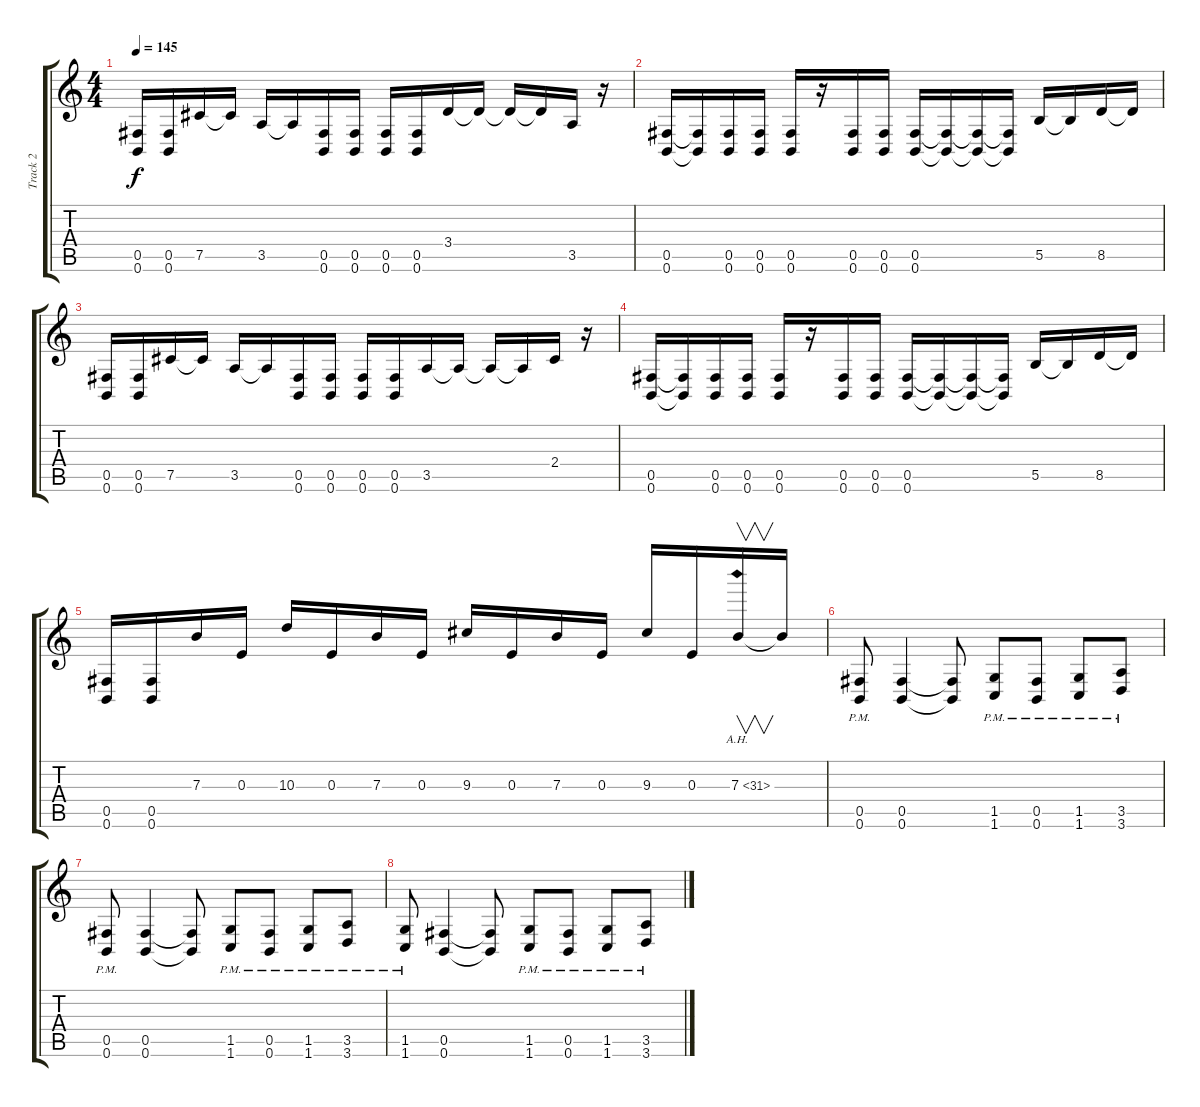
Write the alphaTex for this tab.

\track ("Track 2" "Track 2") {instrument distortionguitar}
\staff {score tabs}
\tuning (Db4 Ab3 E3 B2 Gb2 B1) {hide}
\ts (4 4)
\tempo 145
\clef g2
\ks c
(0.5 0.6).16{dy f} (0.5 0.6).16 7.5.16 7.5{t}.16 3.5.16 3.5{t}.16 (0.5 0.6).16 (0.5 0.6).16 (0.5 0.6).16 (0.5 0.6).16 3.4.16 3.4{t}.16 3.4{t}.16 3.4{t}.16 3.5.16 r.16 |
(0.5 0.6).16 (0.5{t} 0.6{t}).16 (0.5 0.6).16 (0.5 0.6).16 (0.5 0.6).16 r.16 (0.5 0.6).16 (0.5 0.6).16 (0.5 0.6).16 (0.5{t} 0.6{t}).16 (0.5{t} 0.6{t}).16 (0.5{t} 0.6{t}).16 5.5.16 5.5{t}.16 8.5.16 8.5{t}.16 |
(0.5 0.6).16 (0.5 0.6).16 7.5.16 7.5{t}.16 3.5.16 3.5{t}.16 (0.5 0.6).16 (0.5 0.6).16 (0.5 0.6).16 (0.5 0.6).16 3.5.16 3.5{t}.16 3.5{t}.16 3.5{t}.16 2.4.16 r.16 |
(0.5 0.6).16 (0.5{t} 0.6{t}).16 (0.5 0.6).16 (0.5 0.6).16 (0.5 0.6).16 r.16 (0.5 0.6).16 (0.5 0.6).16 (0.5 0.6).16 (0.5{t} 0.6{t}).16 (0.5{t} 0.6{t}).16 (0.5{t} 0.6{t}).16 5.5.16 5.5{t}.16 8.5.16 8.5{t}.16 |
(0.5 0.6).16 (0.5 0.6).16 7.3.16 0.3.16 10.3.16 0.3.16 7.3.16 0.3.16 9.3.16 0.3.16 7.3.16 0.3.16 9.3.16 0.3.16 7.3{ah 24}.16{v} 7.3{t}.16 |
(0.5{pm} 0.6{pm}).8 (0.5 0.6).4 (0.5{t} 0.6{t}).8 (1.5{pm} 1.6{pm}).8 (0.5{pm} 0.6{pm}).8 (1.5{pm} 1.6{pm}).8 (3.5{pm} 3.6{pm}).8 |
(0.5{pm} 0.6{pm}).8 (0.5 0.6).4 (0.5{t} 0.6{t}).8 (1.5{pm} 1.6{pm}).8 (0.5{pm} 0.6{pm}).8 (1.5{pm} 1.6{pm}).8 (3.5{pm} 3.6{pm}).8 |
(1.5{pm} 1.6{pm}).8 (0.5 0.6).4 (0.5{t} 0.6{t}).8 (1.5{pm} 1.6{pm}).8 (0.5{pm} 0.6{pm}).8 (1.5{pm} 1.6{pm}).8 (3.5{pm} 3.6{pm}).8
